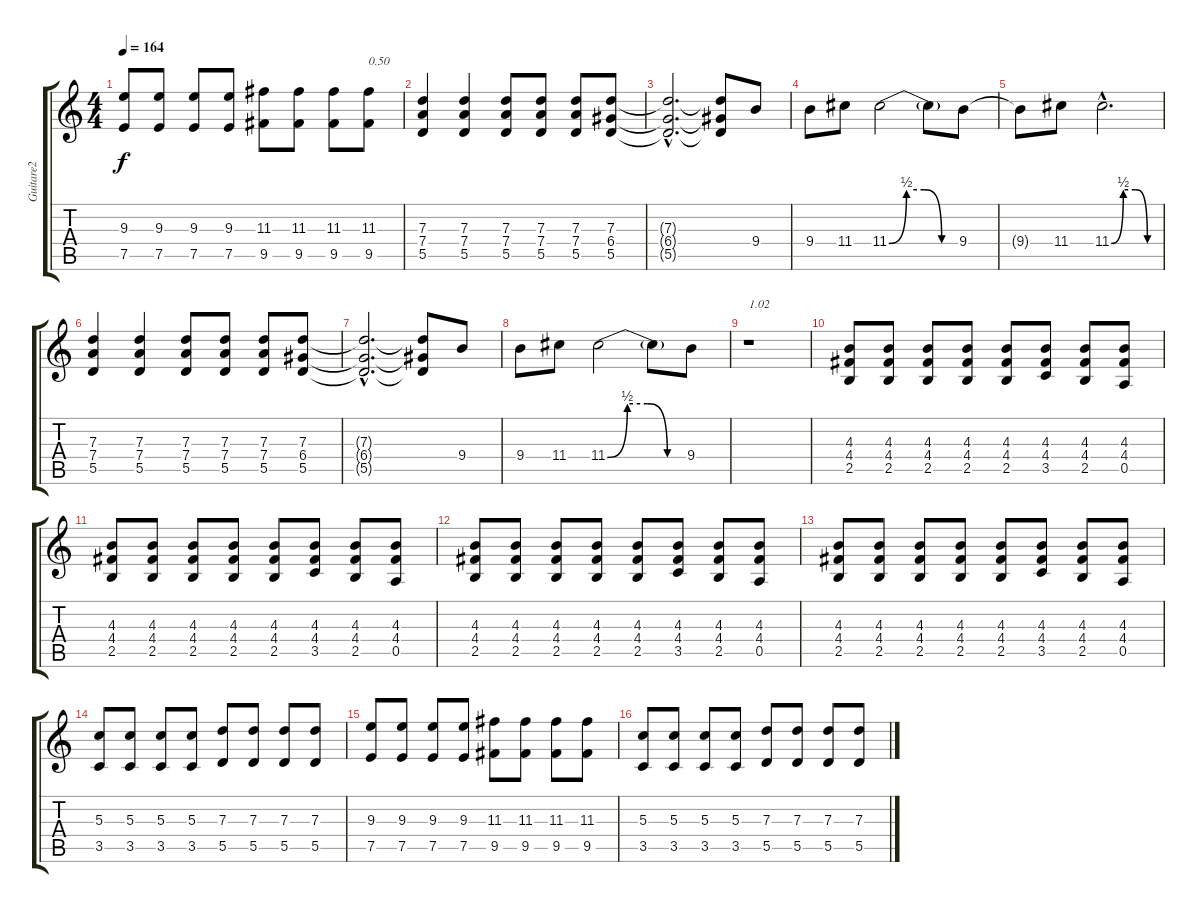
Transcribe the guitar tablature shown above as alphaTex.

\track ("Guitare2" "Guitare2") {instrument distortionguitar}
\staff {score tabs}
\tuning (E4 B3 G3 D3 A2 E2) {hide}
\ts (4 4)
\tempo 164
\clef g2
\ks c
(9.3 7.5).8{dy f} (9.3 7.5).8 (9.3 7.5).8 (9.3 7.5).8 (11.3 9.5).8 (11.3 9.5).8 (11.3 9.5).8 (11.3 9.5).8{txt "0.50"} |
(7.3 7.4 5.5).4 (7.3 7.4 5.5).4 (7.3 7.4 5.5).8 (7.3 7.4 5.5).8 (7.3 7.4 5.5).8 (7.3 6.4 5.5).8 |
(7.3{hac t} 6.4{hac t} 5.5{hac t}).2{d} (7.3{t} 6.4{t} 5.5{t}).8 9.4.8 |
9.4.8 11.4.8 11.4{be (custom 0 0 15 2 30 2 45 0 60 0)}.2 11.4{t}.8 9.4.8 |
9.4{t}.8 11.4.8 11.4{be (custom 0 0 15 2 30 2 45 0 60 0) hac}.2{d} |
(7.3 7.4 5.5).4 (7.3 7.4 5.5).4 (7.3 7.4 5.5).8 (7.3 7.4 5.5).8 (7.3 7.4 5.5).8 (7.3 6.4 5.5).8 |
(7.3{hac t} 6.4{hac t} 5.5{hac t}).2{d} (7.3{t} 6.4{t} 5.5{t}).8 9.4.8 |
9.4.8 11.4.8 11.4{be (custom 0 0 15 2 30 2 45 0 60 0)}.2 11.4{t}.8 9.4.8 |
r.1{txt "1.02"} |
(4.3 4.4 2.5).8 (4.3 4.4 2.5).8 (4.3 4.4 2.5).8 (4.3 4.4 2.5).8 (4.3 4.4 2.5).8 (4.3 4.4 3.5).8 (4.3 4.4 2.5).8 (4.3 4.4 0.5).8 |
(4.3 4.4 2.5).8 (4.3 4.4 2.5).8 (4.3 4.4 2.5).8 (4.3 4.4 2.5).8 (4.3 4.4 2.5).8 (4.3 4.4 3.5).8 (4.3 4.4 2.5).8 (4.3 4.4 0.5).8 |
(4.3 4.4 2.5).8 (4.3 4.4 2.5).8 (4.3 4.4 2.5).8 (4.3 4.4 2.5).8 (4.3 4.4 2.5).8 (4.3 4.4 3.5).8 (4.3 4.4 2.5).8 (4.3 4.4 0.5).8 |
(4.3 4.4 2.5).8 (4.3 4.4 2.5).8 (4.3 4.4 2.5).8 (4.3 4.4 2.5).8 (4.3 4.4 2.5).8 (4.3 4.4 3.5).8 (4.3 4.4 2.5).8 (4.3 4.4 0.5).8 |
(5.3 3.5).8 (5.3 3.5).8 (5.3 3.5).8 (5.3 3.5).8 (7.3 5.5).8 (7.3 5.5).8 (7.3 5.5).8 (7.3 5.5).8 |
(9.3 7.5).8 (9.3 7.5).8 (9.3 7.5).8 (9.3 7.5).8 (11.3 9.5).8 (11.3 9.5).8 (11.3 9.5).8 (11.3 9.5).8 |
(5.3 3.5).8 (5.3 3.5).8 (5.3 3.5).8 (5.3 3.5).8 (7.3 5.5).8 (7.3 5.5).8 (7.3 5.5).8 (7.3 5.5).8
